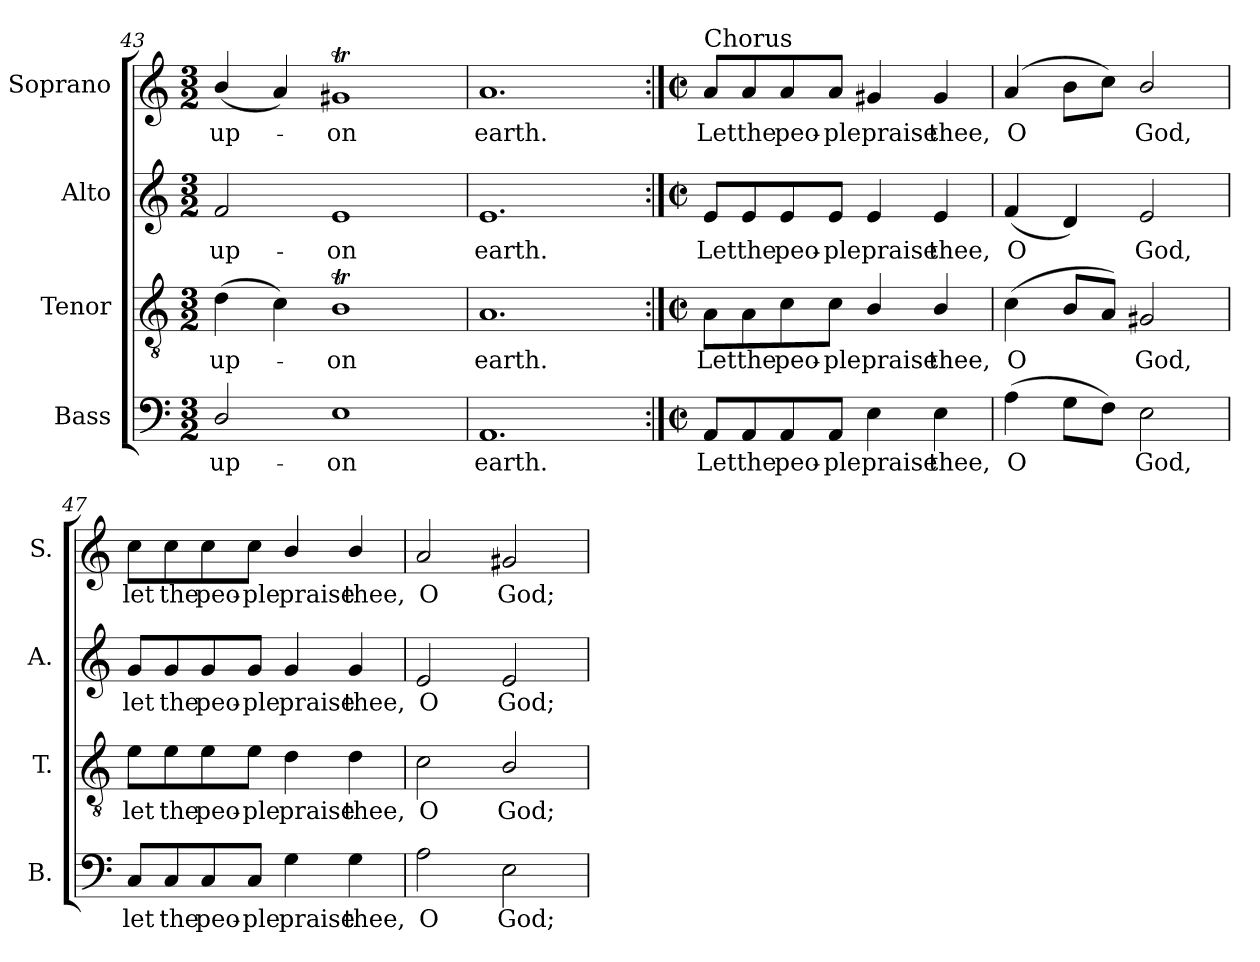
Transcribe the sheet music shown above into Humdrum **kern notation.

**kern	**text	**kern	**text	**kern	**text	**kern	**text
*part4	*part4	*part3	*part3	*part2	*part2	*part1	*part1
*staff4	*staff4	*staff3	*staff3	*staff2	*staff2	*staff1	*staff1
*I"Bass	*	*I"Tenor	*	*I"Alto	*	*I"Soprano	*
*I'B.	*	*I'T.	*	*I'A.	*	*I'S.	*
*clefF4	*	*clefGv2	*	*clefG2	*	*clefG2	*
*	*	*ITrd7c12	*	*	*	*	*
*k[]	*	*k[]	*	*k[]	*	*k[]	*
*C:	*	*C:	*	*C:	*	*C:	*
*M3/2	*	*M3/2	*	*M3/2	*	*M3/2	*
=43	=43	=43	=43	=43	=43	=43	=43
!	!LO:LY:b:color=#000000	!	!	!	!	!	!
!	!	!	!LO:LY:b:color=#000000	!	!	!	!
!	!	!	!	!	!LO:LY:b:color=#000000	!	!
!	!	!	!	!	!	!	!LO:LY:b:color=#000000
2Di/	up-	(4Di\	up-	2fi/	up-	(4bi/	up-
.	.	4Ci\)	.	.	.	4ai/)	.
!	!LO:LY:b:color=#000000	!	!	!	!	!	!
!	!	!	!LO:LY:b:color=#000000	!	!	!	!
!	!	!	!	!	!LO:LY:b:color=#000000	!	!
!	!	!	!	!	!	!	!LO:LY:b:color=#000000
1Ei	-on	1BBti	-on	1ei	-on	1g#Xti	-on
=44	=44	=44	=44	=44	=44	=44	=44
!	!LO:LY:b:color=#000000	!	!	!	!	!	!
!	!	!	!LO:LY:b:color=#000000	!	!	!	!
!	!	!	!	!	!LO:LY:b:color=#000000	!	!
!	!	!	!	!	!	!	!LO:LY:b:color=#000000
1.AAi	earth.	1.AAi	earth.	1.ei	earth.	1.ai	earth.
!!LO:PB:g=z
=45:|!	=45:|!	=45:|!	=45:|!	=45:|!	=45:|!	=45:|!	=45:|!
*M2/2	*	*M2/2	*	*M2/2	*	*M2/2	*
*met(c|)	*	*met(c|)	*	*met(c|)	*	*met(c|)	*
!	!LO:LY:b:color=#000000	!	!	!	!	!	!
!	!	!	!LO:LY:b:color=#000000	!	!	!	!
!	!	!	!	!	!LO:LY:b:color=#000000	!	!
!	!	!	!	!	!	!LO:TX:a:t=Chorus	!
!	!	!	!	!	!	!	!LO:LY:b:color=#000000
8AAi/L	Let	8AAi\L	Let	8ei/L	Let	8ai/L	Let
!	!LO:LY:b:color=#000000	!	!	!	!	!	!
!	!	!	!LO:LY:b:color=#000000	!	!	!	!
!	!	!	!	!	!LO:LY:b:color=#000000	!	!
!	!	!	!	!	!	!	!LO:LY:b:color=#000000
8AAi/	the	8AAi\	the	8ei/	the	8ai/	the
!	!LO:LY:b:color=#000000	!	!	!	!	!	!
!	!	!	!LO:LY:b:color=#000000	!	!	!	!
!	!	!	!	!	!LO:LY:b:color=#000000	!	!
!	!	!	!	!	!	!	!LO:LY:b:color=#000000
8AAi/	peo-	8Ci\	peo-	8ei/	peo-	8ai/	peo-
!	!LO:LY:b:color=#000000	!	!	!	!	!	!
!	!	!	!LO:LY:b:color=#000000	!	!	!	!
!	!	!	!	!	!LO:LY:b:color=#000000	!	!
!	!	!	!	!	!	!	!LO:LY:b:color=#000000
8AAi/J	-ple	8Ci\J	-ple	8ei/J	-ple	8ai/J	-ple
!	!LO:LY:b:color=#000000	!	!	!	!	!	!
!	!	!	!LO:LY:b:color=#000000	!	!	!	!
!	!	!	!	!	!LO:LY:b:color=#000000	!	!
!	!	!	!	!	!	!	!LO:LY:b:color=#000000
4Ei\	praise	4BBi/	praise	4ei/	praise	4g#Xi/	praise
!	!LO:LY:b:color=#000000	!	!	!	!	!	!
!	!	!	!LO:LY:b:color=#000000	!	!	!	!
!	!	!	!	!	!LO:LY:b:color=#000000	!	!
!	!	!	!	!	!	!	!LO:LY:b:color=#000000
4Ei\	thee,	4BBi/	thee,	4ei/	thee,	4g#i/	thee,
=46	=46	=46	=46	=46	=46	=46	=46
!	!LO:LY:b:color=#000000	!	!	!	!	!	!
!	!	!	!LO:LY:b:color=#000000	!	!	!	!
!	!	!	!	!	!LO:LY:b:color=#000000	!	!
!	!	!	!	!	!	!	!LO:LY:b:color=#000000
(4Ai\	O	(4Ci\	O	(4fi/	O	(4ai/	O
8Gi\L	.	8BBi/L	.	4di/)	.	8bi\L	.
8Fi\J)	.	8AAi/J)	.	.	.	8cci\J)	.
!	!LO:LY:b:color=#000000	!	!	!	!	!	!
!	!	!	!LO:LY:b:color=#000000	!	!	!	!
!	!	!	!	!	!LO:LY:b:color=#000000	!	!
!	!	!	!	!	!	!	!LO:LY:b:color=#000000
2Ei\	God,	2GG#Xi/	God,	2ei/	God,	2bi/	God,
=47	=47	=47	=47	=47	=47	=47	=47
!	!LO:LY:b:color=#000000	!	!	!	!	!	!
!	!	!	!LO:LY:b:color=#000000	!	!	!	!
!	!	!	!	!	!LO:LY:b:color=#000000	!	!
!	!	!	!	!	!	!	!LO:LY:b:color=#000000
8Ci/L	let	8Ei\L	let	8gi/L	let	8cci\L	let
!	!LO:LY:b:color=#000000	!	!	!	!	!	!
!	!	!	!LO:LY:b:color=#000000	!	!	!	!
!	!	!	!	!	!LO:LY:b:color=#000000	!	!
!	!	!	!	!	!	!	!LO:LY:b:color=#000000
8Ci/	the	8Ei\	the	8gi/	the	8cci\	the
!	!LO:LY:b:color=#000000	!	!	!	!	!	!
!	!	!	!LO:LY:b:color=#000000	!	!	!	!
!	!	!	!	!	!LO:LY:b:color=#000000	!	!
!	!	!	!	!	!	!	!LO:LY:b:color=#000000
8Ci/	peo-	8Ei\	peo-	8gi/	peo-	8cci\	peo-
!	!LO:LY:b:color=#000000	!	!	!	!	!	!
!	!	!	!LO:LY:b:color=#000000	!	!	!	!
!	!	!	!	!	!LO:LY:b:color=#000000	!	!
!	!	!	!	!	!	!	!LO:LY:b:color=#000000
8Ci/J	-ple	8Ei\J	-ple	8gi/J	-ple	8cci\J	-ple
!	!LO:LY:b:color=#000000	!	!	!	!	!	!
!	!	!	!LO:LY:b:color=#000000	!	!	!	!
!	!	!	!	!	!LO:LY:b:color=#000000	!	!
!	!	!	!	!	!	!	!LO:LY:b:color=#000000
4Gi\	praise	4Di\	praise	4gi/	praise	4bi/	praise
!	!LO:LY:b:color=#000000	!	!	!	!	!	!
!	!	!	!LO:LY:b:color=#000000	!	!	!	!
!	!	!	!	!	!LO:LY:b:color=#000000	!	!
!	!	!	!	!	!	!	!LO:LY:b:color=#000000
4Gi\	thee,	4Di\	thee,	4gi/	thee,	4bi/	thee,
=48	=48	=48	=48	=48	=48	=48	=48
!	!LO:LY:b:color=#000000	!	!	!	!	!	!
!	!	!	!LO:LY:b:color=#000000	!	!	!	!
!	!	!	!	!	!LO:LY:b:color=#000000	!	!
!	!	!	!	!	!	!	!LO:LY:b:color=#000000
2Ai\	O	2Ci\	O	2ei/	O	2ai/	O
!	!LO:LY:b:color=#000000	!	!	!	!	!	!
!	!	!	!LO:LY:b:color=#000000	!	!	!	!
!	!	!	!	!	!LO:LY:b:color=#000000	!	!
!	!	!	!	!	!	!	!LO:LY:b:color=#000000
2Ei\	God;	2BBi/	God;	2ei/	God;	2g#Xi/	God;
=	=	=	=	=	=	=	=
*-	*-	*-	*-	*-	*-	*-	*-
